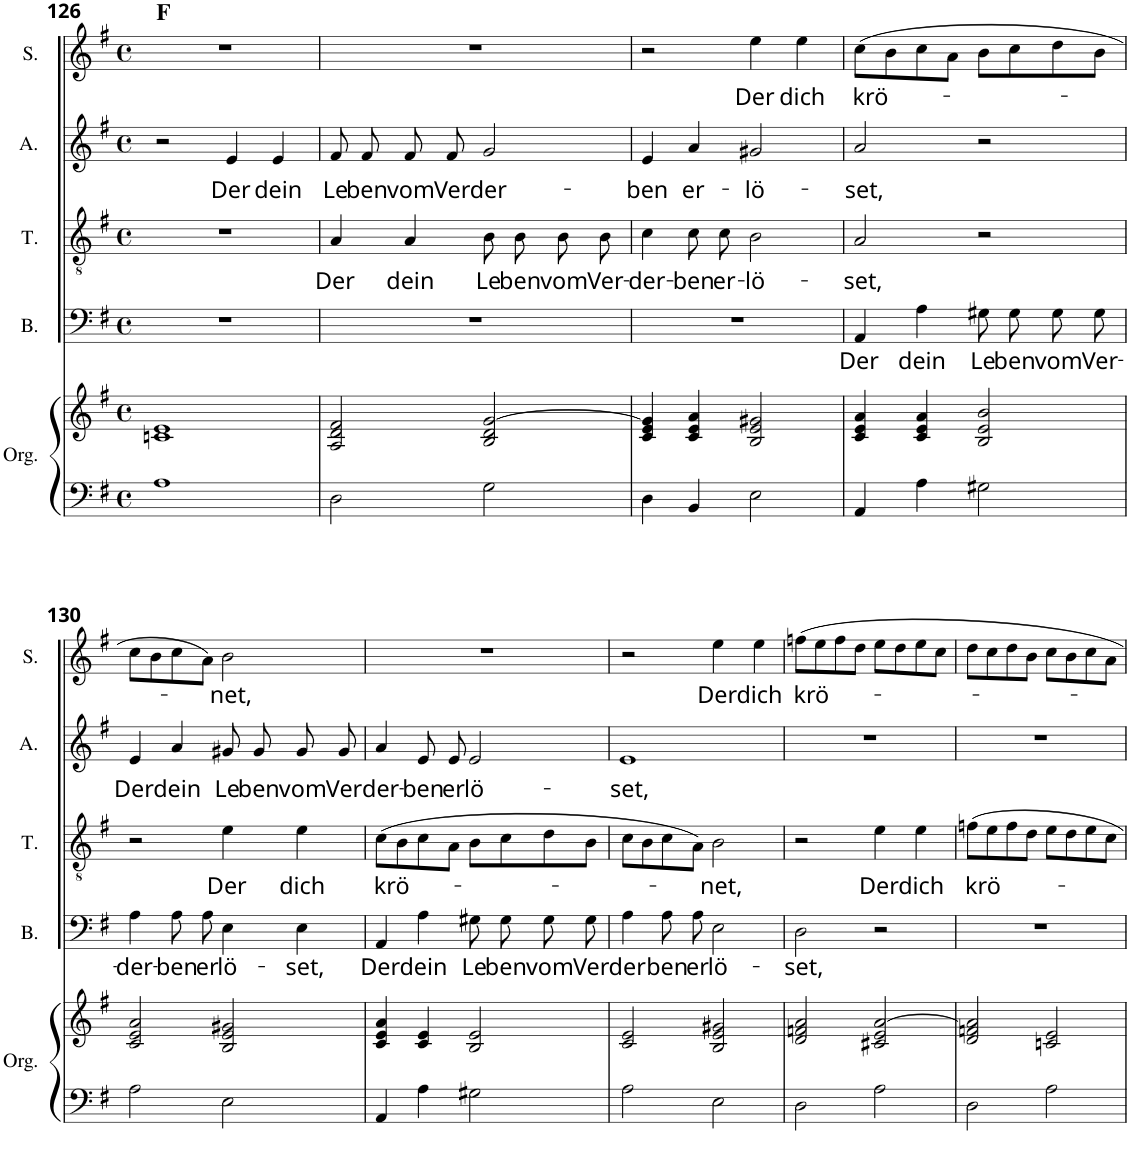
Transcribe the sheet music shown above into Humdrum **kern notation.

**kern	**kern	**kern	**text	**kern	**text	**kern	**text	**kern	**text
*part5	*part5	*part4	*part4	*part3	*part3	*part2	*part2	*part1	*part1
*staff6	*staff5	*staff4	*staff4	*staff3	*staff3	*staff2	*staff2	*staff1	*staff1
*I"Orgue	*	*I"Basse	*	*I"Ténor	*	*I"Alto	*	*I"Soprano	*
*I'Org.	*	*I'B.	*	*I'T.	*	*I'A.	*	*I'S.	*
!!LO:PB:g=z
*clefF4	*clefG2	*clefF4	*	*clefGv2	*	*clefG2	*	*clefG2	*
*k[f#]	*k[f#]	*k[f#]	*	*k[f#]	*	*k[f#]	*	*k[f#]	*
*M4/4	*M4/4	*M4/4	*	*M4/4	*	*M4/4	*	*M4/4	*
*met(c)	*met(c)	*met(c)	*	*met(c)	*	*met(c)	*	*met(c)	*
=126	=126	=126	=126	=126	=126	=126	=126	=126	=126
!	!	!	!	!	!	!	!	!LO:TX:a:B:t=F	!
1A	1cn 1e	1r	.	1r	.	2r	.	1r	.
!	!	!	!	!	!	!	!LO:LY:b	!	!
.	.	.	.	.	.	4e/	Der	.	.
!	!	!	!	!	!	!	!LO:LY:b	!	!
.	.	.	.	.	.	4e/	dein	.	.
=127	=127	=127	=127	=127	=127	=127	=127	=127	=127
!	!	!	!	!	!LO:LY:b	!	!LO:LY:b	!	!
2D\	2A/ 2d/ 2f#/	1r	.	4A/	Der	8f#/L	Le-	1r	.
!	!	!	!	!	!	!	!LO:LY:b	!	!
.	.	.	.	.	.	8f#/J	-ben	.	.
!	!	!	!	!	!LO:LY:b	!	!LO:LY:b	!	!
.	.	.	.	4A/	dein	8f#/L	vom	.	.
!	!	!	!	!	!	!	!LO:LY:b	!	!
.	.	.	.	.	.	8f#/J	Ver-	.	.
!	!	!	!	!	!LO:LY:b	!	!LO:LY:b	!	!
2G\	2B/ 2d/ [2g/	.	.	8B\	Le-	2g/	-der-	.	.
!	!	!	!	!	!LO:LY:b	!	!	!	!
.	.	.	.	8B\	-ben	.	.	.	.
!	!	!	!	!	!LO:LY:b	!	!	!	!
.	.	.	.	8B\	vom	.	.	.	.
!	!	!	!	!	!LO:LY:b	!	!	!	!
.	.	.	.	8B\	Ver-	.	.	.	.
=128	=128	=128	=128	=128	=128	=128	=128	=128	=128
!	!	!	!	!	!LO:LY:b	!	!LO:LY:b	!	!
4D\	4c/ 4e/ 4g/]	1r	.	4c\	-der-	4e/	-ben	2r	.
!	!	!	!	!	!LO:LY:b	!	!LO:LY:b	!	!
4BB/	4c/ 4e/ 4a/	.	.	8c\	-ben	4a/	er-	.	.
!	!	!	!	!	!LO:LY:b	!	!	!	!
.	.	.	.	8c\	er-	.	.	.	.
!	!	!	!	!	!LO:LY:b	!	!LO:LY:b	!	!LO:LY:b
2E\	2B/ 2e/ 2g#X/	.	.	2B\	-lö-	2g#X/	-lö-	4ee\	Der
!	!	!	!	!	!	!	!	!	!LO:LY:b
.	.	.	.	.	.	.	.	4ee\	dich
=129	=129	=129	=129	=129	=129	=129	=129	=129	=129
!	!	!	!LO:LY:b	!	!LO:LY:b	!	!LO:LY:b	!	!LO:LY:b
4AA/	4c/ 4e/ 4a/	4AA/	Der	2A/	-set,	2a/	-set,	(8cc\L	krö-
.	.	.	.	.	.	.	.	8b\	.
!	!	!	!LO:LY:b	!	!	!	!	!	!
4A\	4c/ 4e/ 4a/	4A\	dein	.	.	.	.	8cc\	.
.	.	.	.	.	.	.	.	8a\J	.
!	!	!	!LO:LY:b	!	!	!	!	!	!
2G#X\	2B/ 2e/ 2b/	8G#X\L	Le-	2r	.	2r	.	8b\L	.
!	!	!	!LO:LY:b	!	!	!	!	!	!
.	.	8G#\J	-ben	.	.	.	.	8cc\	.
!	!	!	!LO:LY:b	!	!	!	!	!	!
.	.	8G#\L	vom	.	.	.	.	8dd\	.
!	!	!	!LO:LY:b	!	!	!	!	!	!
.	.	8G#\J	Ver-	.	.	.	.	8b\J	.
!!LO:LB:g=z
=130	=130	=130	=130	=130	=130	=130	=130	=130	=130
!	!	!	!LO:LY:b	!	!	!	!LO:LY:b	!	!
2A\	2c/ 2e/ 2a/	4A\	-der-	2r	.	4e/	Der	8cc\L	.
.	.	.	.	.	.	.	.	8b\	.
!	!	!	!LO:LY:b	!	!	!	!LO:LY:b	!	!
.	.	8A\L	-ben	.	.	4a/	dein	8cc\	.
!	!	!	!LO:LY:b	!	!	!	!	!	!
.	.	8A\J	er-	.	.	.	.	8a\J)	.
!	!	!	!LO:LY:b	!	!LO:LY:b	!	!LO:LY:b	!	!LO:LY:b
2E\	2B/ 2e/ 2g#X/	4E\	-lö-	4e\	Der	8g#X/L	Le-	2b\	-net,
!	!	!	!	!	!	!	!LO:LY:b	!	!
.	.	.	.	.	.	8g#/J	-ben	.	.
!	!	!	!LO:LY:b	!	!LO:LY:b	!	!LO:LY:b	!	!
.	.	4E\	-set,	4e\	dich	8g#/L	vom	.	.
!	!	!	!	!	!	!	!LO:LY:b	!	!
.	.	.	.	.	.	8g#/J	Ver-	.	.
=131	=131	=131	=131	=131	=131	=131	=131	=131	=131
!	!	!	!LO:LY:b	!	!LO:LY:b	!	!LO:LY:b	!	!
4AA/	4c/ 4e/ 4a/	4AA/	Der	(8c\L	krö-	4a/	-der-	1r	.
.	.	.	.	8B\	.	.	.	.	.
!	!	!	!LO:LY:b	!	!	!	!LO:LY:b	!	!
4A\	4c/ 4e/	4A\	dein	8c\	.	8e/L	-ben	.	.
!	!	!	!	!	!	!	!LO:LY:b	!	!
.	.	.	.	8A\J	.	8e/J	er-	.	.
!	!	!	!LO:LY:b	!	!	!	!LO:LY:b	!	!
2G#X\	2B/ 2e/	8G#X\L	Le-	8B\L	.	2e/	-lö-	.	.
!	!	!	!LO:LY:b	!	!	!	!	!	!
.	.	8G#\J	-ben	8c\	.	.	.	.	.
!	!	!	!LO:LY:b	!	!	!	!	!	!
.	.	8G#\L	vom	8d\	.	.	.	.	.
!	!	!	!LO:LY:b	!	!	!	!	!	!
.	.	8G#\J	Ver-	8B\J	.	.	.	.	.
=132	=132	=132	=132	=132	=132	=132	=132	=132	=132
!	!	!	!LO:LY:b	!	!	!	!LO:LY:b	!	!
2A\	2c/ 2e/	4A\	-der-	8c\L	.	1e	-set,	2r	.
.	.	.	.	8B\	.	.	.	.	.
!	!	!	!LO:LY:b	!	!	!	!	!	!
.	.	8A\L	-ben	8c\	.	.	.	.	.
!	!	!	!LO:LY:b	!	!	!	!	!	!
.	.	8A\J	er-	8A\J)	.	.	.	.	.
!	!	!	!LO:LY:b	!	!LO:LY:b	!	!	!	!LO:LY:b
2E\	2B/ 2e/ 2g#X/	2E\	-lö-	2B\	-net,	.	.	4ee\	Der
!	!	!	!	!	!	!	!	!	!LO:LY:b
.	.	.	.	.	.	.	.	4ee\	dich
=133	=133	=133	=133	=133	=133	=133	=133	=133	=133
!	!	!	!LO:LY:b	!	!	!	!	!	!LO:LY:b
2D\	2d/ 2fn/ 2a/	2D\	-set,	2r	.	1r	.	8ffn\L	krö-
.	.	.	.	.	.	.	.	8ee\	.
.	.	.	.	.	.	.	.	8ff\	.
.	.	.	.	.	.	.	.	8dd\J	.
!	!	!	!	!	!LO:LY:b	!	!	!	!
2A\	2c#X/ 2e/ [2a/	2r	.	4e\	Der	.	.	8ee\L	.
.	.	.	.	.	.	.	.	8dd\	.
!	!	!	!	!	!LO:LY:b	!	!	!	!
.	.	.	.	4e\	dich	.	.	8ee\	.
.	.	.	.	.	.	.	.	8cc\J	.
=134	=134	=134	=134	=134	=134	=134	=134	=134	=134
!	!	!	!	!	!LO:LY:b	!	!	!	!
2D\	2d/ 2fn/ 2a/]	1r	.	8fn\L	krö-	1r	.	8dd\L	.
.	.	.	.	8e\	.	.	.	8cc\	.
.	.	.	.	8f\	.	.	.	8dd\	.
.	.	.	.	8d\J	.	.	.	8b\J	.
2A\	2cn/ 2e/	.	.	8e\L	.	.	.	8cc\L	.
.	.	.	.	8d\	.	.	.	8b\	.
.	.	.	.	8e\	.	.	.	8cc\	.
.	.	.	.	8c\J	.	.	.	8a\J	.
=	=	=	=	=	=	=	=	=	=
*-	*-	*-	*-	*-	*-	*-	*-	*-	*-
